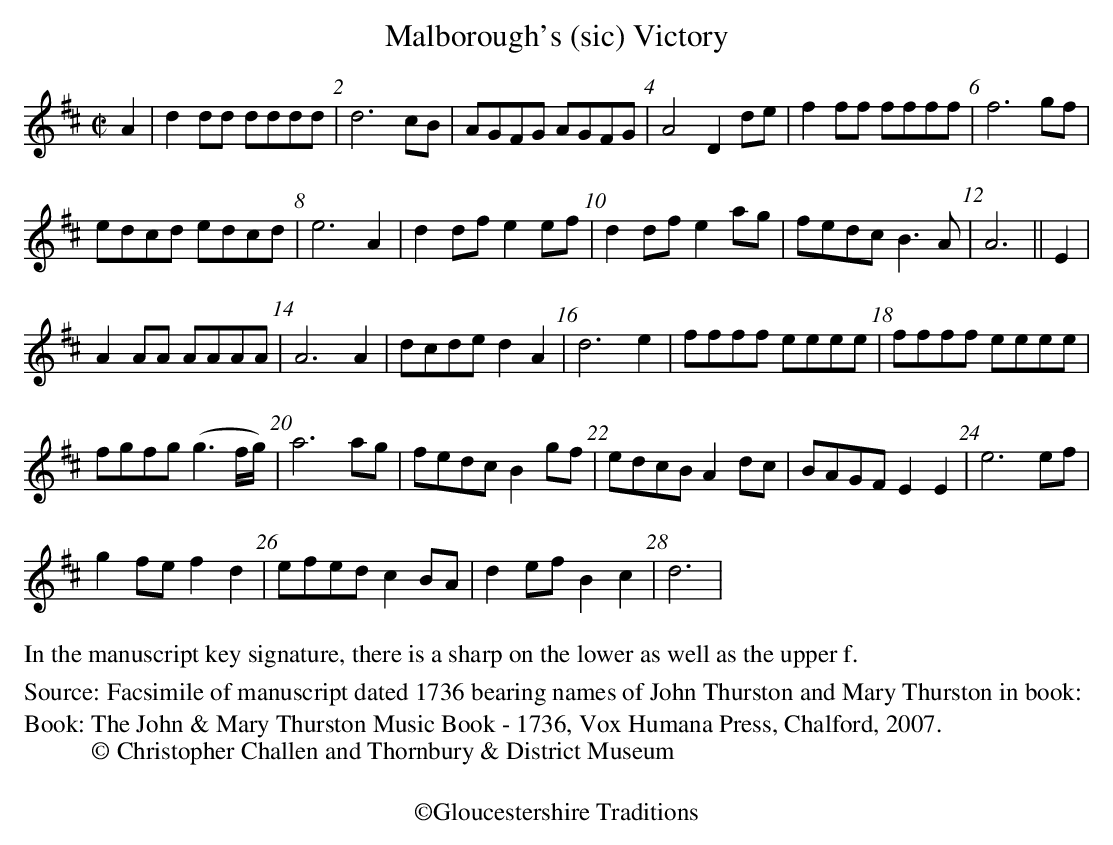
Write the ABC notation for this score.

X:1
T:Malborough's (sic) Victory
M:C|
L:1/8
K:D
A2|d2dd dddd | d6cB | AGFG AGFG | A4D2de | f2ff ffff | f6gf |
edcd edcd | e6A2 | d2dfe2ef|d2dfe2ag | fedc B3A | A6||E2|
A2AA AAAA | A6A2|dcde d2A2 | d6e2 | ffff eeee | ffff eeee |
fgfg (g3f/g/) | a6ag | fedcB2gf | edcB A2dc | BAGF E2E2 | e6ef |
g2fef2d2 | efedc2BA | d2efB2c2 | d6|
